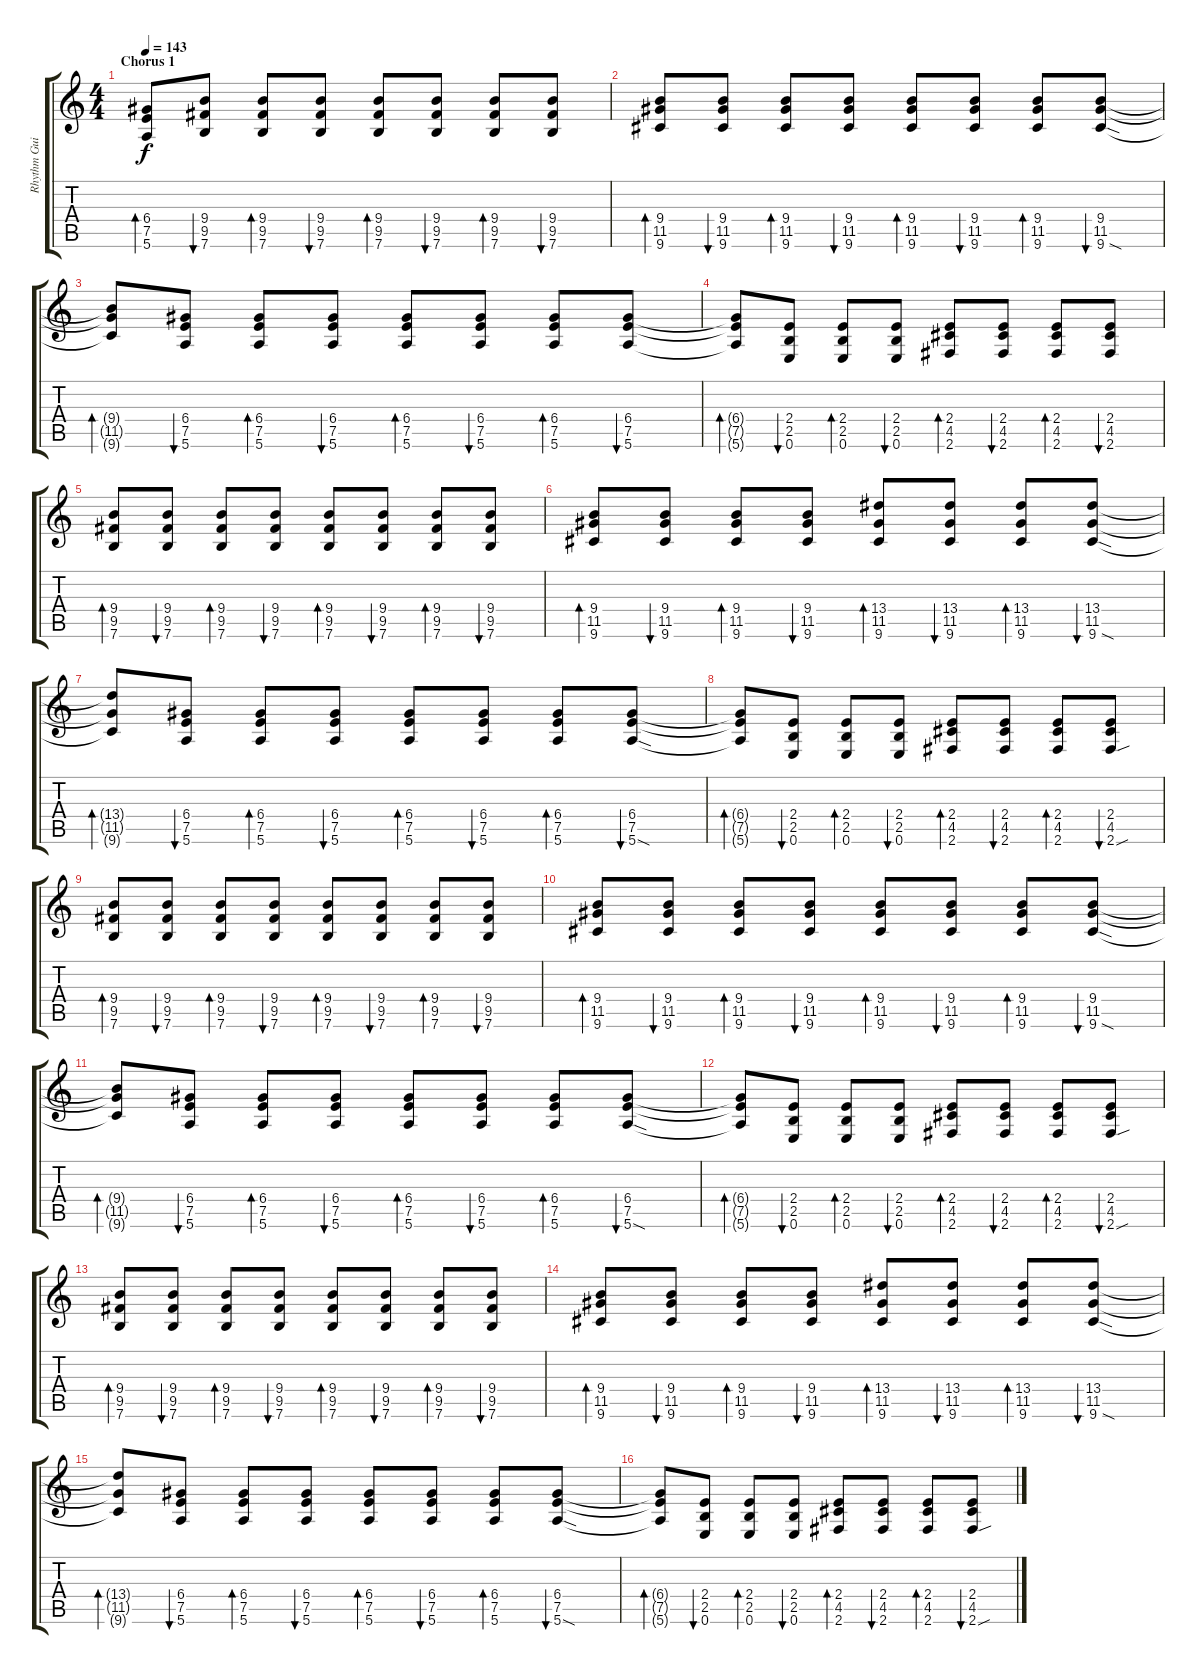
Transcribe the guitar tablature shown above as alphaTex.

\track ("Rhythm Guitar" "Rhythm Gui") {instrument acousticguitarsteel}
\staff {score tabs}
\tuning (E4 B3 G3 D3 A2 E2) {hide}
\ts (4 4)
\section ("" "Chorus 1")
\tempo 143
\clef g2
\ks c
(6.4{t} 7.5{t} 5.6{t}).8{bd 30 dy f} (9.4 9.5 7.6).8{bu 30} (9.4 9.5 7.6).8{bd 30} (9.4 9.5 7.6).8{bu 30} (9.4 9.5 7.6).8{bd 30} (9.4 9.5 7.6).8{bu 30} (9.4 9.5 7.6).8{bd 30} (9.4 9.5 7.6).8{bu 30} |
(9.4 11.5 9.6).8{bd 30} (9.4 11.5 9.6).8{bu 30} (9.4 11.5 9.6).8{bd 30} (9.4 11.5 9.6).8{bu 30} (9.4 11.5 9.6).8{bd 30} (9.4 11.5 9.6).8{bu 30} (9.4 11.5 9.6).8{bd 30} (9.4 11.5 9.6{sod}).8{bu 30} |
(9.4{t} 11.5{t} 9.6{t}).8{bd 30} (6.4 7.5 5.6).8{bu 30} (6.4 7.5 5.6).8{bd 30} (6.4 7.5 5.6).8{bu 30} (6.4 7.5 5.6).8{bd 30} (6.4 7.5 5.6).8{bu 30} (6.4 7.5 5.6).8{bd 30} (6.4 7.5 5.6).8{bu 30} |
(6.4{t} 7.5{t} 5.6{t}).8{bd 30} (2.4 2.5 0.6).8{bu 30} (2.4 2.5 0.6).8{bd 30} (2.4 2.5 0.6).8{bu 30} (2.4 4.5 2.6).8{bd 30} (2.4 4.5 2.6).8{bu 30} (2.4 4.5 2.6).8{bd 30} (2.4 4.5 2.6).8{bu 30} |
(9.4 9.5 7.6).8{bd 30} (9.4 9.5 7.6).8{bu 30} (9.4 9.5 7.6).8{bd 30} (9.4 9.5 7.6).8{bu 30} (9.4 9.5 7.6).8{bd 30} (9.4 9.5 7.6).8{bu 30} (9.4 9.5 7.6).8{bd 30} (9.4 9.5 7.6).8{bu 30} |
(9.4 11.5 9.6).8{bd 30} (9.4 11.5 9.6).8{bu 30} (9.4 11.5 9.6).8{bd 30} (9.4 11.5 9.6).8{bu 30} (13.4 11.5 9.6).8{bd 30} (13.4 11.5 9.6).8{bu 30} (13.4 11.5 9.6).8{bd 30} (13.4 11.5 9.6{sod}).8{bu 30} |
(13.4{t} 11.5{t} 9.6{t}).8{bd 30} (6.4 7.5 5.6).8{bu 30} (6.4 7.5 5.6).8{bd 30} (6.4 7.5 5.6).8{bu 30} (6.4 7.5 5.6).8{bd 30} (6.4 7.5 5.6).8{bu 30} (6.4 7.5 5.6).8{bd 30} (6.4 7.5 5.6{sod}).8{bu 30} |
(6.4{t} 7.5{t} 5.6{t}).8{bd 30} (2.4 2.5 0.6).8{bu 30} (2.4 2.5 0.6).8{bd 30} (2.4 2.5 0.6).8{bu 30} (2.4 4.5 2.6).8{bd 30} (2.4 4.5 2.6).8{bu 30} (2.4 4.5 2.6).8{bd 30} (2.4 4.5 2.6{sou}).8{bu 30} |
(9.4 9.5 7.6).8{bd 30} (9.4 9.5 7.6).8{bu 30} (9.4 9.5 7.6).8{bd 30} (9.4 9.5 7.6).8{bu 30} (9.4 9.5 7.6).8{bd 30} (9.4 9.5 7.6).8{bu 30} (9.4 9.5 7.6).8{bd 30} (9.4 9.5 7.6).8{bu 30} |
(9.4 11.5 9.6).8{bd 30} (9.4 11.5 9.6).8{bu 30} (9.4 11.5 9.6).8{bd 30} (9.4 11.5 9.6).8{bu 30} (9.4 11.5 9.6).8{bd 30} (9.4 11.5 9.6).8{bu 30} (9.4 11.5 9.6).8{bd 30} (9.4 11.5 9.6{sod}).8{bu 30} |
(9.4{t} 11.5{t} 9.6{t}).8{bd 30} (6.4 7.5 5.6).8{bu 30} (6.4 7.5 5.6).8{bd 30} (6.4 7.5 5.6).8{bu 30} (6.4 7.5 5.6).8{bd 30} (6.4 7.5 5.6).8{bu 30} (6.4 7.5 5.6).8{bd 30} (6.4 7.5 5.6{sod}).8{bu 30} |
(6.4{t} 7.5{t} 5.6{t}).8{bd 30} (2.4 2.5 0.6).8{bu 30} (2.4 2.5 0.6).8{bd 30} (2.4 2.5 0.6).8{bu 30} (2.4 4.5 2.6).8{bd 30} (2.4 4.5 2.6).8{bu 30} (2.4 4.5 2.6).8{bd 30} (2.4 4.5 2.6{sou}).8{bu 30} |
(9.4 9.5 7.6).8{bd 30} (9.4 9.5 7.6).8{bu 30} (9.4 9.5 7.6).8{bd 30} (9.4 9.5 7.6).8{bu 30} (9.4 9.5 7.6).8{bd 30} (9.4 9.5 7.6).8{bu 30} (9.4 9.5 7.6).8{bd 30} (9.4 9.5 7.6).8{bu 30} |
(9.4 11.5 9.6).8{bd 30} (9.4 11.5 9.6).8{bu 30} (9.4 11.5 9.6).8{bd 30} (9.4 11.5 9.6).8{bu 30} (13.4 11.5 9.6).8{bd 30} (13.4 11.5 9.6).8{bu 30} (13.4 11.5 9.6).8{bd 30} (13.4 11.5 9.6{sod}).8{bu 30} |
(13.4{t} 11.5{t} 9.6{t}).8{bd 30} (6.4 7.5 5.6).8{bu 30} (6.4 7.5 5.6).8{bd 30} (6.4 7.5 5.6).8{bu 30} (6.4 7.5 5.6).8{bd 30} (6.4 7.5 5.6).8{bu 30} (6.4 7.5 5.6).8{bd 30} (6.4 7.5 5.6{sod}).8{bu 30} |
(6.4{t} 7.5{t} 5.6{t}).8{bd 30} (2.4 2.5 0.6).8{bu 30} (2.4 2.5 0.6).8{bd 30} (2.4 2.5 0.6).8{bu 30} (2.4 4.5 2.6).8{bd 30} (2.4 4.5 2.6).8{bu 30} (2.4 4.5 2.6).8{bd 30} (2.4 4.5 2.6{sou}).8{bu 30}
